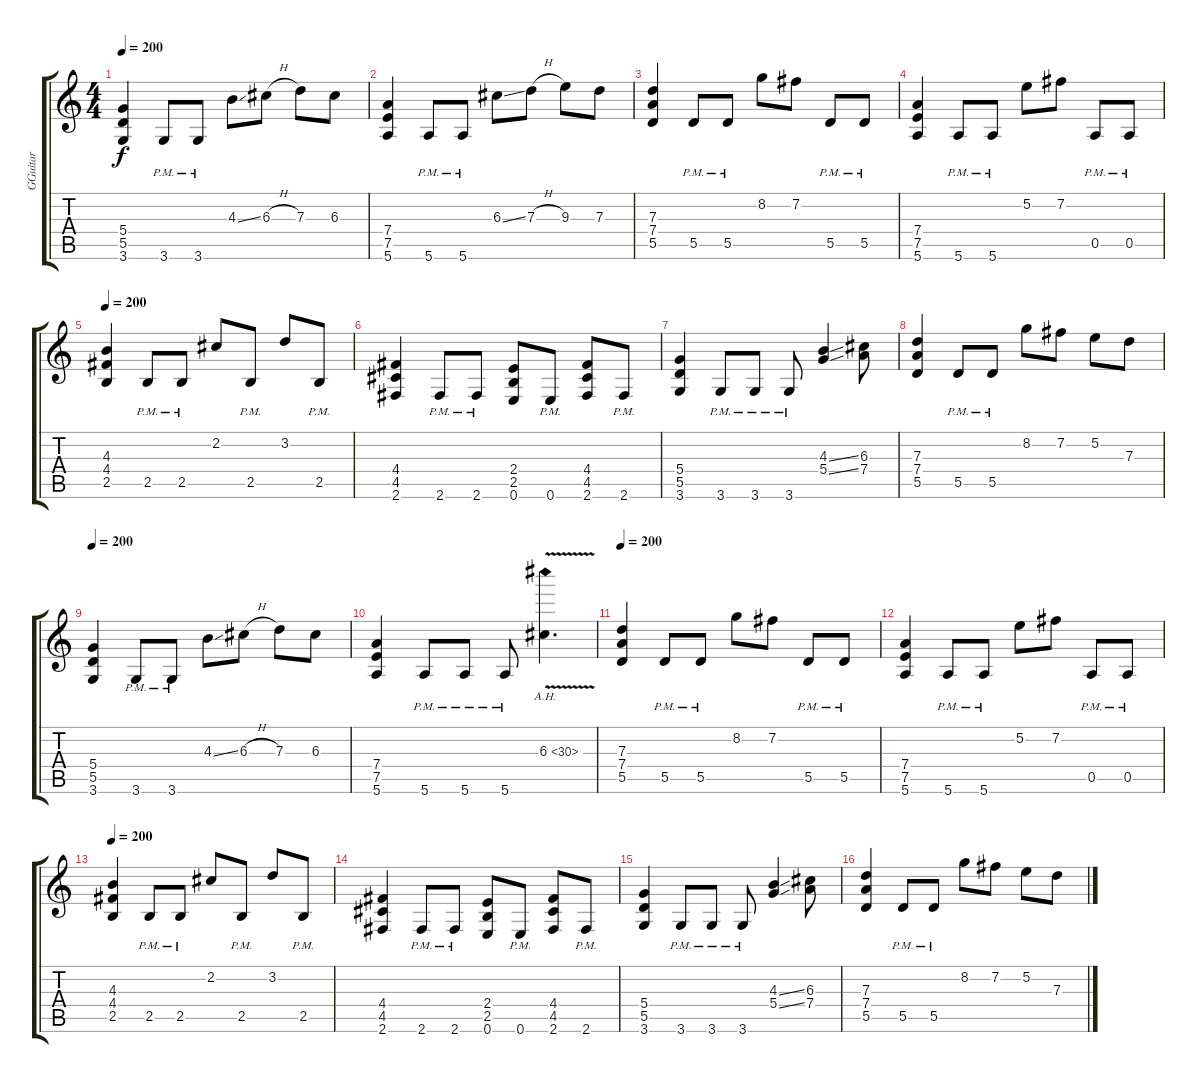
\track ("GGuitar" "GGuitar") {instrument distortionguitar}
\staff {score tabs}
\tuning (E4 B3 G3 D3 A2 E2) {hide}
\ts (4 4)
\tempo 200
\clef g2
\ks c
(5.4 5.5 3.6).4{dy f} 3.6{pm}.8 3.6{pm}.8 4.3{ss}.8 6.3{h}.8 7.3.8 6.3.8 |
(7.4 7.5 5.6).4 5.6{pm}.8 5.6{pm}.8 6.3{ss}.8 7.3{h}.8 9.3.8 7.3.8 |
(7.3 7.4 5.5).4 5.5{pm}.8 5.5{pm}.8 8.2.8 7.2.8 5.5{pm}.8 5.5{pm}.8 |
(7.4 7.5 5.6).4 5.6{pm}.8 5.6{pm}.8 5.2.8 7.2.8 0.5{pm}.8 0.5{pm}.8 |
\tempo 200
(4.3 4.4 2.5).4 2.5{pm}.8 2.5{pm}.8 2.2.8 2.5{pm}.8 3.2.8 2.5{pm}.8 |
(4.4 4.5 2.6).4 2.6{pm}.8 2.6{pm}.8 (2.4 2.5 0.6).8 0.6{pm}.8 (4.4 4.5 2.6).8 2.6{pm}.8 |
(5.4 5.5 3.6).4 3.6{pm}.8 3.6{pm}.8 3.6{pm}.8 (4.3{ss} 5.4{ss}).4 (6.3 7.4).8 |
(7.3 7.4 5.5).4 5.5{pm}.8 5.5{pm}.8 8.2.8 7.2.8 5.2.8 7.3.8 |
\tempo 200
(5.4 5.5 3.6).4 3.6{pm}.8 3.6{pm}.8 4.3{ss}.8 6.3{h}.8 7.3.8 6.3.8 |
(7.4 7.5 5.6).4 5.6{pm}.8 5.6{pm}.8 5.6{pm}.8 6.3{ah 24 v}.4{d} |
\tempo 200
(7.3 7.4 5.5).4 5.5{pm}.8 5.5{pm}.8 8.2.8 7.2.8 5.5{pm}.8 5.5{pm}.8 |
(7.4 7.5 5.6).4 5.6{pm}.8 5.6{pm}.8 5.2.8 7.2.8 0.5{pm}.8 0.5{pm}.8 |
\tempo 200
(4.3 4.4 2.5).4 2.5{pm}.8 2.5{pm}.8 2.2.8 2.5{pm}.8 3.2.8 2.5{pm}.8 |
(4.4 4.5 2.6).4 2.6{pm}.8 2.6{pm}.8 (2.4 2.5 0.6).8 0.6{pm}.8 (4.4 4.5 2.6).8 2.6{pm}.8 |
(5.4 5.5 3.6).4 3.6{pm}.8 3.6{pm}.8 3.6{pm}.8 (4.3{ss} 5.4{ss}).4 (6.3 7.4).8 |
(7.3 7.4 5.5).4 5.5{pm}.8 5.5{pm}.8 8.2.8 7.2.8 5.2.8 7.3.8
